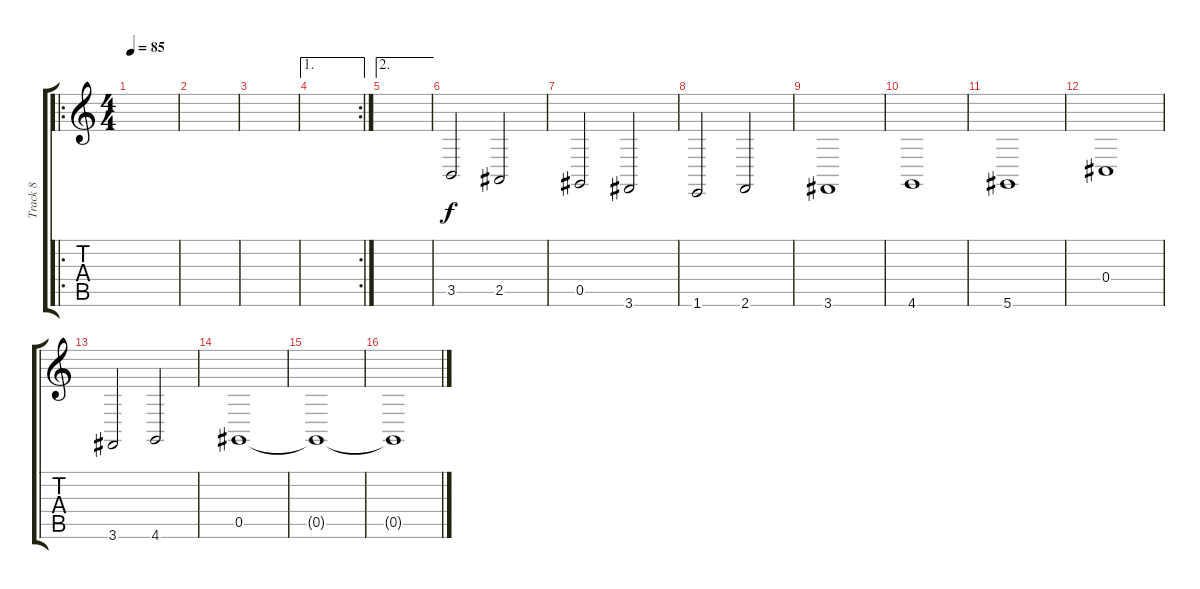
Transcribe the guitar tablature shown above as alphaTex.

\track ("Track 8" "Track 8") {instrument stringensemble1}
\staff {score tabs}
\tuning (Eb4 Bb3 Gb3 Db3 Ab2 Eb2) {hide}
\ro
\ts (4 4)
\tempo 85
\clef g2
\ks c
|
|
|
\ae 1
\rc 2
|
\ae 2
|
3.5.2 2.5.2 |
0.5.2 3.6.2 |
1.6.2 2.6.2 |
3.6.1 |
4.6.1 |
5.6.1 |
0.4.1 |
3.6.2 4.6.2 |
0.5.1 |
0.5{t}.1 |
0.5{t}.1
